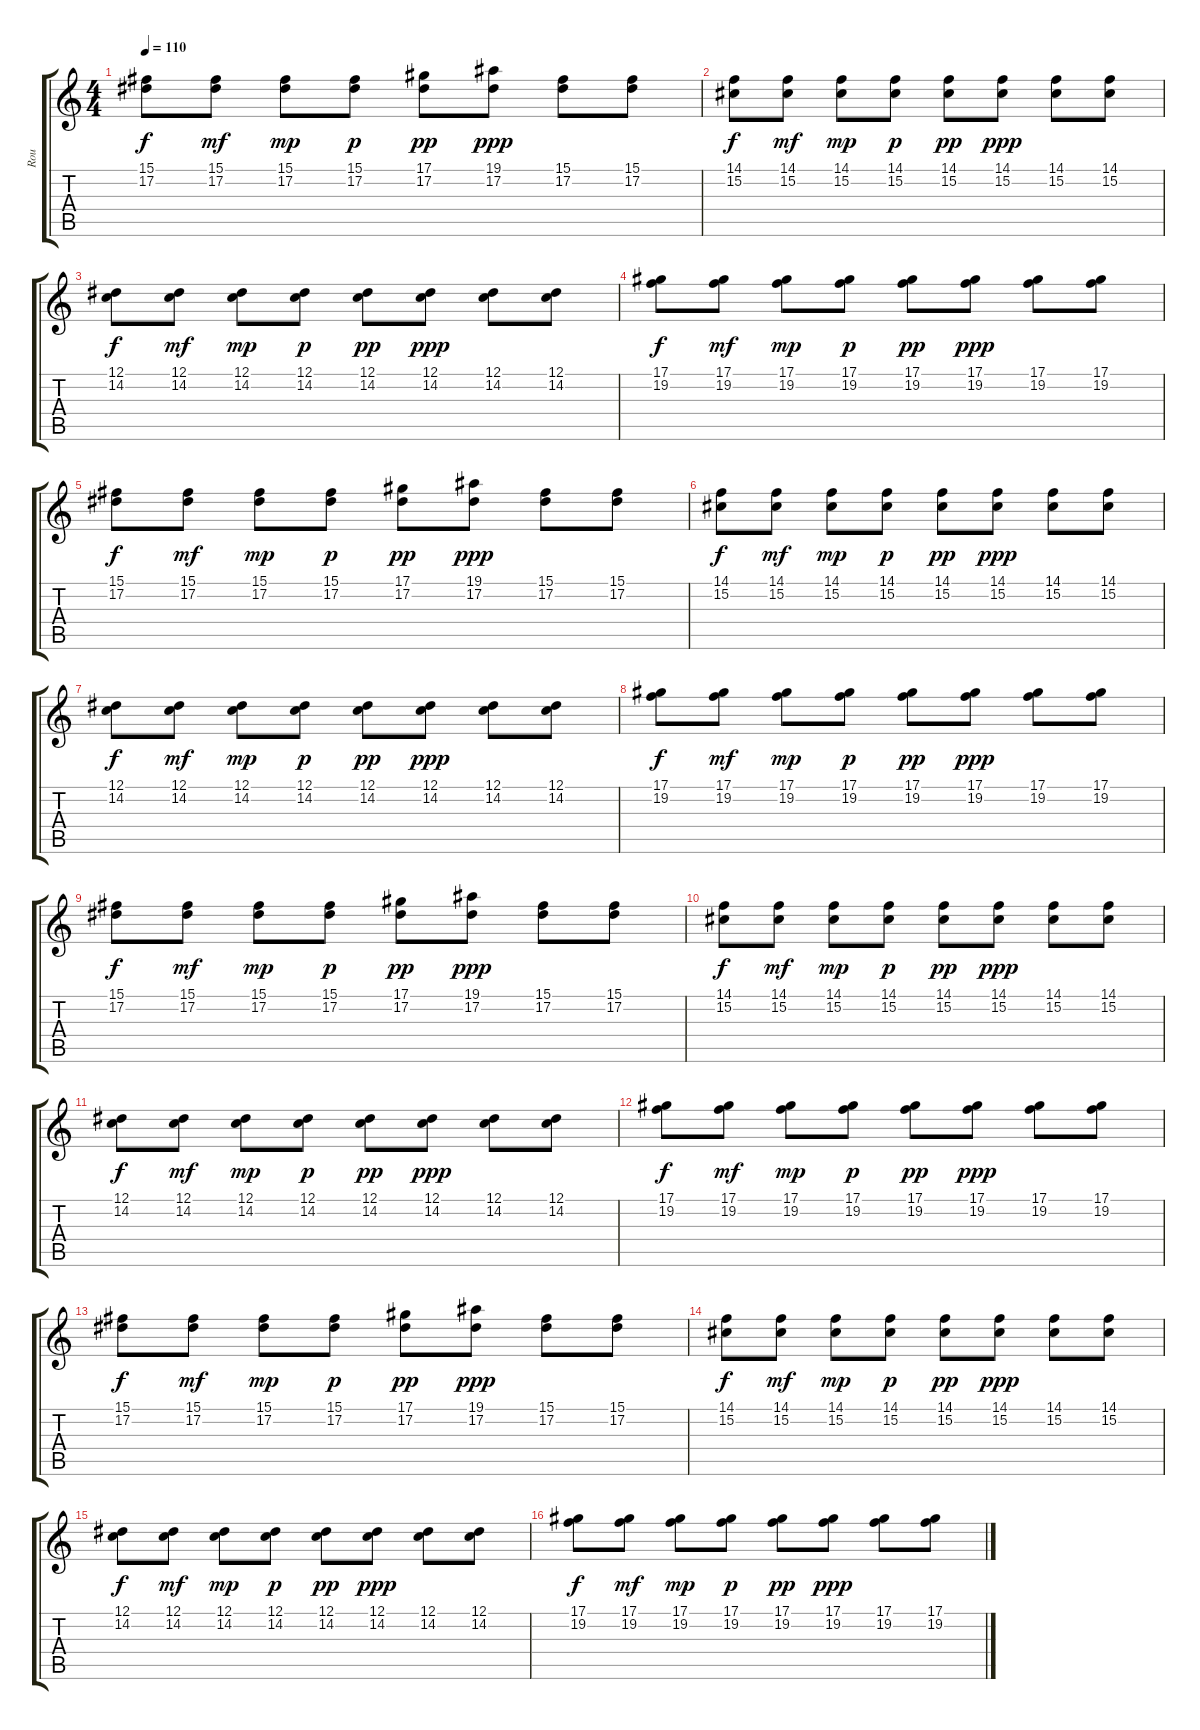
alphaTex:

\track ("Rou" "Rou") {instrument acousticgrandpiano}
\staff {score tabs}
\tuning (Eb4 Bb3 Gb3 Db3 Ab2 Db2) {hide}
\ts (4 4)
\tempo 110
\clef g2
\ks c
(15.1 17.2).8{dy f} (15.1 17.2).8{dy mf} (15.1 17.2).8{dy mp} (15.1 17.2).8{dy p} (17.1 17.2).8{dy pp} (19.1 17.2).8{dy ppp} (15.1 17.2).8 (15.1 17.2).8 |
(14.1 15.2).8{dy f} (14.1 15.2).8{dy mf} (14.1 15.2).8{dy mp} (14.1 15.2).8{dy p} (14.1 15.2).8{dy pp} (14.1 15.2).8{dy ppp} (14.1 15.2).8 (14.1 15.2).8 |
(12.1 14.2).8{dy f} (12.1 14.2).8{dy mf} (12.1 14.2).8{dy mp} (12.1 14.2).8{dy p} (12.1 14.2).8{dy pp} (12.1 14.2).8{dy ppp} (12.1 14.2).8 (12.1 14.2).8 |
(17.1 19.2).8{dy f} (17.1 19.2).8{dy mf} (17.1 19.2).8{dy mp} (17.1 19.2).8{dy p} (17.1 19.2).8{dy pp} (17.1 19.2).8{dy ppp} (17.1 19.2).8 (17.1 19.2).8 |
(15.1 17.2).8{dy f} (15.1 17.2).8{dy mf} (15.1 17.2).8{dy mp} (15.1 17.2).8{dy p} (17.1 17.2).8{dy pp} (19.1 17.2).8{dy ppp} (15.1 17.2).8 (15.1 17.2).8 |
(14.1 15.2).8{dy f volume 10} (14.1 15.2).8{dy mf} (14.1 15.2).8{dy mp} (14.1 15.2).8{dy p} (14.1 15.2).8{dy pp} (14.1 15.2).8{dy ppp} (14.1 15.2).8 (14.1 15.2).8 |
(12.1 14.2).8{dy f} (12.1 14.2).8{dy mf} (12.1 14.2).8{dy mp} (12.1 14.2).8{dy p} (12.1 14.2).8{dy pp} (12.1 14.2).8{dy ppp} (12.1 14.2).8 (12.1 14.2).8 |
(17.1 19.2).8{dy f} (17.1 19.2).8{dy mf} (17.1 19.2).8{dy mp} (17.1 19.2).8{dy p} (17.1 19.2).8{dy pp} (17.1 19.2).8{dy ppp} (17.1 19.2).8 (17.1 19.2).8 |
(15.1 17.2).8{dy f} (15.1 17.2).8{dy mf} (15.1 17.2).8{dy mp} (15.1 17.2).8{dy p} (17.1 17.2).8{dy pp} (19.1 17.2).8{dy ppp} (15.1 17.2).8 (15.1 17.2).8 |
(14.1 15.2).8{dy f} (14.1 15.2).8{dy mf} (14.1 15.2).8{dy mp} (14.1 15.2).8{dy p} (14.1 15.2).8{dy pp} (14.1 15.2).8{dy ppp} (14.1 15.2).8 (14.1 15.2).8 |
(12.1 14.2).8{dy f} (12.1 14.2).8{dy mf} (12.1 14.2).8{dy mp} (12.1 14.2).8{dy p} (12.1 14.2).8{dy pp} (12.1 14.2).8{dy ppp} (12.1 14.2).8 (12.1 14.2).8 |
(17.1 19.2).8{dy f} (17.1 19.2).8{dy mf} (17.1 19.2).8{dy mp} (17.1 19.2).8{dy p} (17.1 19.2).8{dy pp} (17.1 19.2).8{dy ppp} (17.1 19.2).8 (17.1 19.2).8 |
(15.1 17.2).8{dy f} (15.1 17.2).8{dy mf} (15.1 17.2).8{dy mp} (15.1 17.2).8{dy p} (17.1 17.2).8{dy pp} (19.1 17.2).8{dy ppp} (15.1 17.2).8 (15.1 17.2).8 |
(14.1 15.2).8{dy f} (14.1 15.2).8{dy mf} (14.1 15.2).8{dy mp} (14.1 15.2).8{dy p} (14.1 15.2).8{dy pp} (14.1 15.2).8{dy ppp} (14.1 15.2).8 (14.1 15.2).8 |
(12.1 14.2).8{dy f} (12.1 14.2).8{dy mf} (12.1 14.2).8{dy mp} (12.1 14.2).8{dy p} (12.1 14.2).8{dy pp} (12.1 14.2).8{dy ppp} (12.1 14.2).8 (12.1 14.2).8 |
(17.1 19.2).8{dy f} (17.1 19.2).8{dy mf} (17.1 19.2).8{dy mp} (17.1 19.2).8{dy p} (17.1 19.2).8{dy pp} (17.1 19.2).8{dy ppp} (17.1 19.2).8 (17.1 19.2).8
